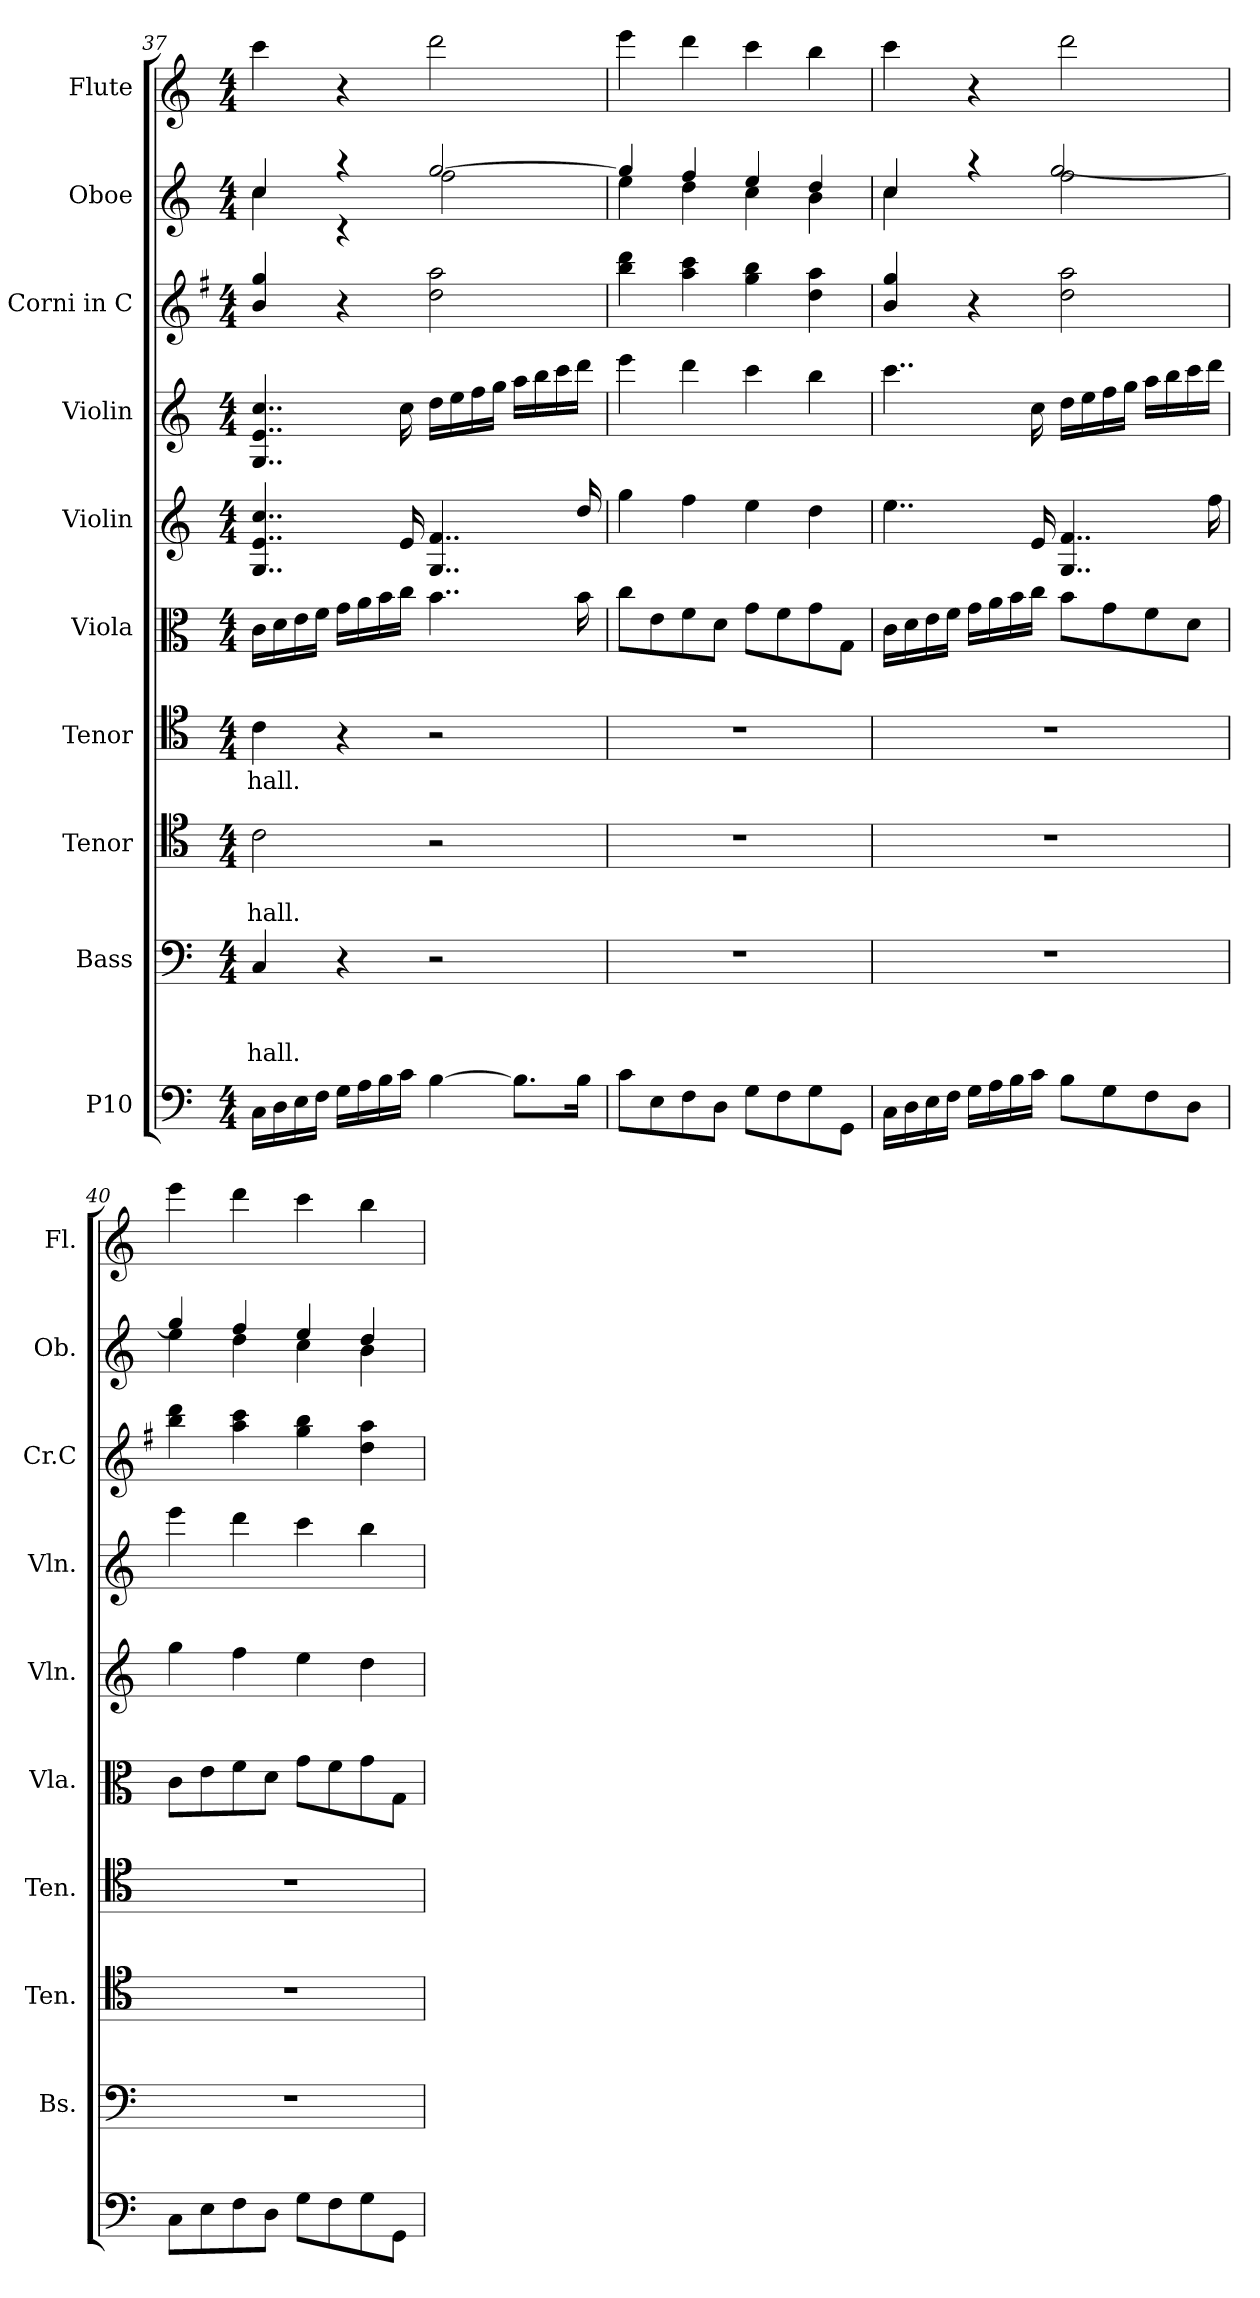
**kern	**kern	**text	**text	**text	**kern	**text	**text	**kern	**text	**kern	**kern	**kern	**kern	**kern	**kern
*part10	*part9	*part9	*part9	*part9	*part8	*part8	*part8	*part7	*part7	*part6	*part5	*part4	*part3	*part2	*part1
*staff10	*staff9	*staff9	*staff9	*staff9	*staff8	*staff8	*staff8	*staff7	*staff7	*staff6	*staff5	*staff4	*staff3	*staff2	*staff1
*I"P10	*I"Bass	*	*	*	*I"Tenor	*	*	*I"Tenor	*	*I"Viola	*I"Violin	*I"Violin	*I"Corni in C	*I"Oboe	*I"Flute
*	*I'Bs.	*	*	*	*I'Ten.	*	*	*I'Ten.	*	*I'Vla.	*I'Vln.	*I'Vln.	*I'Cr.C	*I'Ob.	*I'Fl.
*clefF4	*clefF4	*	*	*	*clefC4	*	*	*clefC4	*	*clefC3	*clefG2	*clefG2	*clefG2	*clefG2	*clefG2
*	*	*	*	*	*	*	*	*	*	*	*	*	*ITrd4c7	*	*
*k[]	*k[]	*	*	*	*k[]	*	*	*k[]	*	*k[]	*k[]	*k[]	*k[]	*k[]	*k[]
*C:	*C:	*	*	*	*C:	*	*	*C:	*	*C:	*C:	*C:	*C:	*C:	*C:
*M4/4	*M4/4	*	*	*	*M4/4	*	*	*M4/4	*	*M4/4	*M4/4	*M4/4	*M4/4	*M4/4	*M4/4
=37	=37	=37	=37	=37	=37	=37	=37	=37	=37	=37	=37	=37	=37	=37	=37
!	!	!	!	!LO:LY:b	!	!	!LO:LY:b	!	!LO:LY:b	!	!	!	!	!	!
*	*	*	*	*	*	*	*	*	*	*	*	*	*	*^	*
16C\LL	4C/	.	.	-hall.	2c\	.	-hall.	4c\	-hall.	16c\LL	4..G/ 4..e/ 4..cc/	4..G/ 4..e/ 4..cc/	4e/ 4cc/	4cc/	4cc\	4ccc\
16D\	.	.	.	.	.	.	.	.	.	16d\	.	.	.	.	.	.
16E\	.	.	.	.	.	.	.	.	.	16e\	.	.	.	.	.	.
16F\JJ	.	.	.	.	.	.	.	.	.	16f\JJ	.	.	.	.	.	.
16G\LL	4r	.	.	.	.	.	.	4r	.	16g\LL	.	.	4r	4raa	4rc	4r
16A\	.	.	.	.	.	.	.	.	.	16a\	.	.	.	.	.	.
16B\	.	.	.	.	.	.	.	.	.	16b\	.	.	.	.	.	.
16c\JJ	.	.	.	.	.	.	.	.	.	16cc\JJ	16e/	16cc\	.	.	.	.
[>4B\	2r	.	.	.	2r	.	.	2r	.	4..b\	4..G/ 4..f/	16dd\LL	2g\ 2dd\	[>2gg/	2ff\	2ddd\
.	.	.	.	.	.	.	.	.	.	.	.	16ee\	.	.	.	.
.	.	.	.	.	.	.	.	.	.	.	.	16ff\	.	.	.	.
.	.	.	.	.	.	.	.	.	.	.	.	16gg\JJ	.	.	.	.
8.B\L]	.	.	.	.	.	.	.	.	.	.	.	16aa\LL	.	.	.	.
.	.	.	.	.	.	.	.	.	.	.	.	16bb\	.	.	.	.
.	.	.	.	.	.	.	.	.	.	.	.	16ccc\	.	.	.	.
16B\Jk	.	.	.	.	.	.	.	.	.	16b\	16dd/	16ddd\JJ	.	.	.	.
=38	=38	=38	=38	=38	=38	=38	=38	=38	=38	=38	=38	=38	=38	=38	=38	=38
8c\L	1r	.	.	.	1r	.	.	1r	.	8cc\L	4gg\	4eee\	4ee\ 4gg\	4gg/]	4ee\	4eee\
8E\	.	.	.	.	.	.	.	.	.	8e\	.	.	.	.	.	.
8F\	.	.	.	.	.	.	.	.	.	8f\	4ff\	4ddd\	4dd\ 4ff\	4ff/	4dd\	4ddd\
8D\J	.	.	.	.	.	.	.	.	.	8d\J	.	.	.	.	.	.
8G\L	.	.	.	.	.	.	.	.	.	8g\L	4ee\	4ccc\	4cc\ 4ee\	4ee/	4cc\	4ccc\
8F\	.	.	.	.	.	.	.	.	.	8f\	.	.	.	.	.	.
8G\	.	.	.	.	.	.	.	.	.	8g\	4dd\	4bb\	4g\ 4dd\	4dd/	4b\	4bb\
8GG\J	.	.	.	.	.	.	.	.	.	8G\J	.	.	.	.	.	.
=39	=39	=39	=39	=39	=39	=39	=39	=39	=39	=39	=39	=39	=39	=39	=39	=39
16C\LL	1r	.	.	.	1r	.	.	1r	.	16c\LL	4..ee\	4..ccc\	4e/ 4cc/	4cc/	4cc\	4ccc\
16D\	.	.	.	.	.	.	.	.	.	16d\	.	.	.	.	.	.
16E\	.	.	.	.	.	.	.	.	.	16e\	.	.	.	.	.	.
16F\JJ	.	.	.	.	.	.	.	.	.	16f\JJ	.	.	.	.	.	.
16G\LL	.	.	.	.	.	.	.	.	.	16g\LL	.	.	4r	4raa	4ryy	4r
16A\	.	.	.	.	.	.	.	.	.	16a\	.	.	.	.	.	.
16B\	.	.	.	.	.	.	.	.	.	16b\	.	.	.	.	.	.
16c\JJ	.	.	.	.	.	.	.	.	.	16cc\JJ	16e/	16cc\	.	.	.	.
8B\L	.	.	.	.	.	.	.	.	.	8b\L	4..G/ 4..f/	16dd\LL	2g\ 2dd\	2ff\	[>2gg/	2ddd\
.	.	.	.	.	.	.	.	.	.	.	.	16ee\	.	.	.	.
8G\	.	.	.	.	.	.	.	.	.	8g\	.	16ff\	.	.	.	.
.	.	.	.	.	.	.	.	.	.	.	.	16gg\JJ	.	.	.	.
8F\	.	.	.	.	.	.	.	.	.	8f\	.	16aa\LL	.	.	.	.
.	.	.	.	.	.	.	.	.	.	.	.	16bb\	.	.	.	.
8D\J	.	.	.	.	.	.	.	.	.	8d\J	.	16ccc\	.	.	.	.
.	.	.	.	.	.	.	.	.	.	.	16ff\	16ddd\JJ	.	.	.	.
!!LO:PB:g=z
=40	=40	=40	=40	=40	=40	=40	=40	=40	=40	=40	=40	=40	=40	=40	=40	=40
8C\L	1r	.	.	.	1r	.	.	1r	.	8c\L	4gg\	4eee\	4ee\ 4gg\	4ee\	4gg/]	4eee\
8E\	.	.	.	.	.	.	.	.	.	8e\	.	.	.	.	.	.
8F\	.	.	.	.	.	.	.	.	.	8f\	4ff\	4ddd\	4dd\ 4ff\	4dd\	4ff/	4ddd\
8D\J	.	.	.	.	.	.	.	.	.	8d\J	.	.	.	.	.	.
8G\L	.	.	.	.	.	.	.	.	.	8g\L	4ee\	4ccc\	4cc\ 4ee\	4cc\	4ee/	4ccc\
8F\	.	.	.	.	.	.	.	.	.	8f\	.	.	.	.	.	.
8G\	.	.	.	.	.	.	.	.	.	8g\	4dd\	4bb\	4g\ 4dd\	4b\	4dd/	4bb\
8GG\J	.	.	.	.	.	.	.	.	.	8G\J	.	.	.	.	.	.
*	*	*	*	*	*	*	*	*	*	*	*	*	*	*v	*v	*
=	=	=	=	=	=	=	=	=	=	=	=	=	=	=	=
*-	*-	*-	*-	*-	*-	*-	*-	*-	*-	*-	*-	*-	*-	*-	*-
